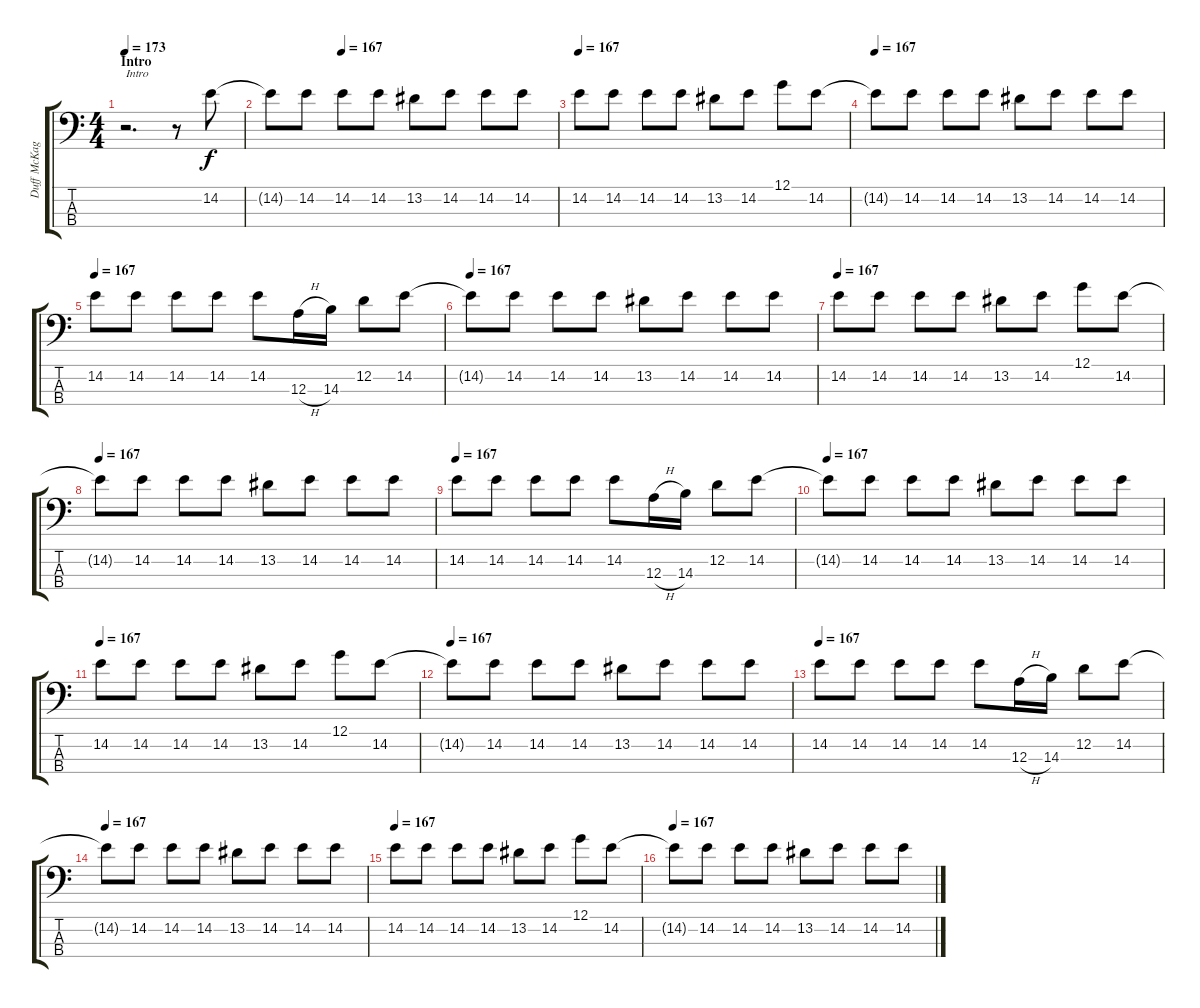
\track ("Duff McKagan" "Duff McKag") {instrument electricbasspick}
\staff {score tabs}
\tuning (G2 D2 A1 E1) {hide}
\ts (4 4)
\section ("" "Intro")
\tempo 173
\tempo 167
\tempo 173
\clef f4
\ks c
r.2{d txt "Intro" dy f instrument electricbasspick} r.8 14.2.8 |
\tempo (167 0.25)
14.2{t}.8 14.2.8 14.2.8 14.2.8 13.2.8 14.2.8 14.2.8 14.2.8 |
\tempo 167
14.2.8 14.2.8 14.2.8 14.2.8 13.2.8 14.2.8 12.1.8 14.2.8 |
\tempo 167
14.2{t}.8 14.2.8 14.2.8 14.2.8 13.2.8 14.2.8 14.2.8 14.2.8 |
\tempo 167
14.2.8 14.2.8 14.2.8 14.2.8 14.2.8 12.3{h}.16 14.3.16 12.2.8 14.2.8 |
\tempo 167
14.2{t}.8 14.2.8 14.2.8 14.2.8 13.2.8 14.2.8 14.2.8 14.2.8 |
\tempo 167
14.2.8 14.2.8 14.2.8 14.2.8 13.2.8 14.2.8 12.1.8 14.2.8 |
\tempo 167
14.2{t}.8 14.2.8 14.2.8 14.2.8 13.2.8 14.2.8 14.2.8 14.2.8 |
\tempo 167
14.2.8 14.2.8 14.2.8 14.2.8 14.2.8 12.3{h}.16 14.3.16 12.2.8 14.2.8 |
\tempo 167
14.2{t}.8 14.2.8 14.2.8 14.2.8 13.2.8 14.2.8 14.2.8 14.2.8 |
\tempo 167
14.2.8 14.2.8 14.2.8 14.2.8 13.2.8 14.2.8 12.1.8 14.2.8 |
\tempo 167
14.2{t}.8 14.2.8 14.2.8 14.2.8 13.2.8 14.2.8 14.2.8 14.2.8 |
\tempo 167
14.2.8 14.2.8 14.2.8 14.2.8 14.2.8 12.3{h}.16 14.3.16 12.2.8 14.2.8 |
\tempo 167
14.2{t}.8 14.2.8 14.2.8 14.2.8 13.2.8 14.2.8 14.2.8 14.2.8 |
\tempo 167
14.2.8 14.2.8 14.2.8 14.2.8 13.2.8 14.2.8 12.1.8 14.2.8 |
\tempo 167
14.2{t}.8 14.2.8 14.2.8 14.2.8 13.2.8 14.2.8 14.2.8 14.2.8
